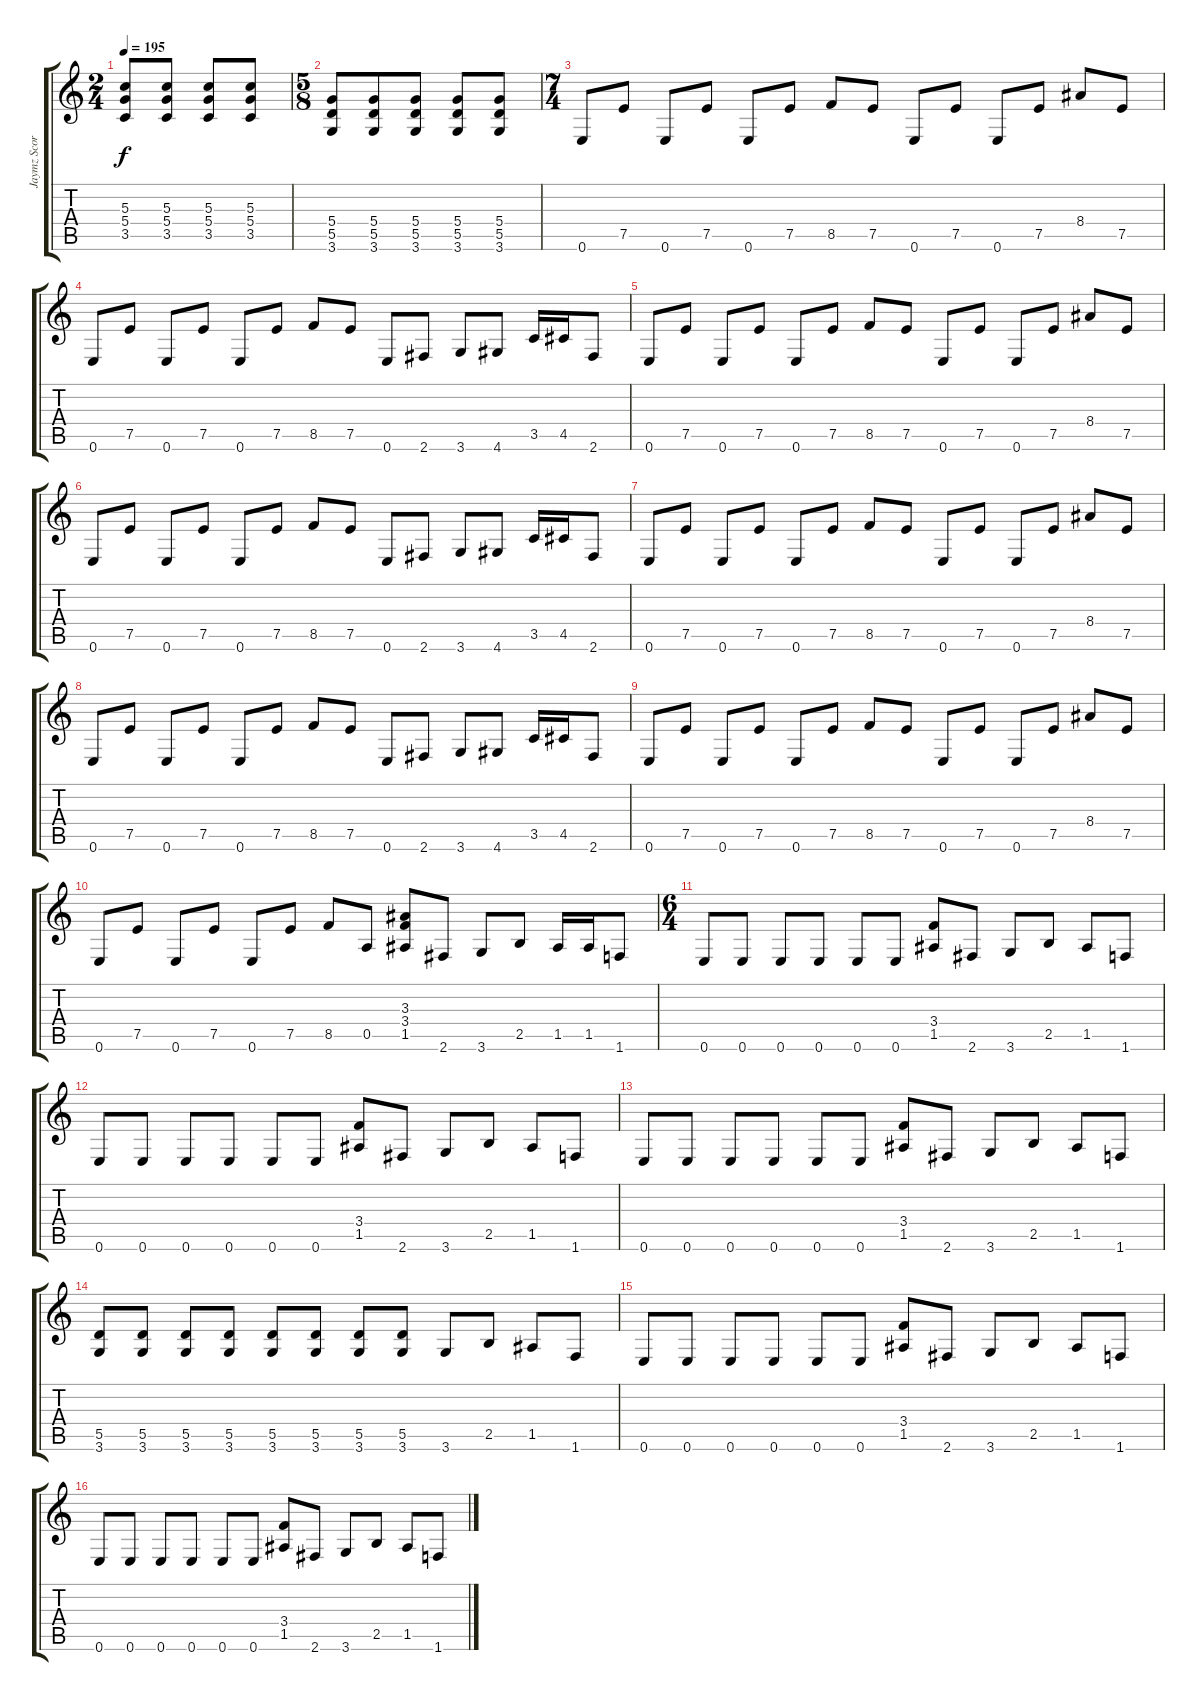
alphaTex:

\track ("Jaymz Scorpion" "Jaymz Scor") {instrument distortionguitar}
\staff {score tabs}
\tuning (E4 B3 G3 D3 A2 E2) {hide}
\ts (2 4)
\tempo 195
\clef g2
\ks c
(5.3 5.4 3.5).8{dy f} (5.3 5.4 3.5).8 (5.3 5.4 3.5).8 (5.3 5.4 3.5).8 |
\ts (5 8)
(5.4 5.5 3.6).8 (5.4 5.5 3.6).8 (5.4 5.5 3.6).8 (5.4 5.5 3.6).8 (5.4 5.5 3.6).8 |
\ts (7 4)
0.6.8{balance 8} 7.5.8 0.6.8 7.5.8 0.6.8 7.5.8 8.5.8 7.5.8 0.6.8 7.5.8 0.6.8 7.5.8 8.4.8 7.5.8 |
0.6.8 7.5.8 0.6.8 7.5.8 0.6.8 7.5.8 8.5.8 7.5.8 0.6.8 2.6.8 3.6.8 4.6.8 3.5.16 4.5.16 2.6.8 |
0.6.8 7.5.8 0.6.8 7.5.8 0.6.8 7.5.8 8.5.8 7.5.8 0.6.8 7.5.8 0.6.8 7.5.8 8.4.8 7.5.8 |
0.6.8 7.5.8 0.6.8 7.5.8 0.6.8 7.5.8 8.5.8 7.5.8 0.6.8 2.6.8 3.6.8 4.6.8 3.5.16 4.5.16 2.6.8 |
0.6.8 7.5.8 0.6.8 7.5.8 0.6.8 7.5.8 8.5.8 7.5.8 0.6.8 7.5.8 0.6.8 7.5.8 8.4.8 7.5.8 |
0.6.8 7.5.8 0.6.8 7.5.8 0.6.8 7.5.8 8.5.8 7.5.8 0.6.8 2.6.8 3.6.8 4.6.8 3.5.16 4.5.16 2.6.8 |
0.6.8 7.5.8 0.6.8 7.5.8 0.6.8 7.5.8 8.5.8 7.5.8 0.6.8 7.5.8 0.6.8 7.5.8 8.4.8 7.5.8 |
0.6.8 7.5.8 0.6.8 7.5.8 0.6.8 7.5.8 8.5.8 0.5.8 (3.3 3.4 1.5).8 2.6.8 3.6.8 2.5.8 1.5.16 1.5.16 1.6.8 |
\ts (6 4)
0.6.8 0.6.8 0.6.8 0.6.8 0.6.8 0.6.8 (3.4 1.5).8 2.6.8 3.6.8 2.5.8 1.5.8 1.6.8 |
0.6.8 0.6.8 0.6.8 0.6.8 0.6.8 0.6.8 (3.4 1.5).8 2.6.8 3.6.8 2.5.8 1.5.8 1.6.8 |
0.6.8 0.6.8 0.6.8 0.6.8 0.6.8 0.6.8 (3.4 1.5).8 2.6.8 3.6.8 2.5.8 1.5.8 1.6.8 |
(5.5 3.6).8 (5.5 3.6).8 (5.5 3.6).8 (5.5 3.6).8 (5.5 3.6).8 (5.5 3.6).8 (5.5 3.6).8 (5.5 3.6).8 3.6.8 2.5.8 1.5.8 1.6.8 |
0.6.8 0.6.8 0.6.8 0.6.8 0.6.8 0.6.8 (3.4 1.5).8 2.6.8 3.6.8 2.5.8 1.5.8 1.6.8 |
0.6.8 0.6.8 0.6.8 0.6.8 0.6.8 0.6.8 (3.4 1.5).8 2.6.8 3.6.8 2.5.8 1.5.8 1.6.8
